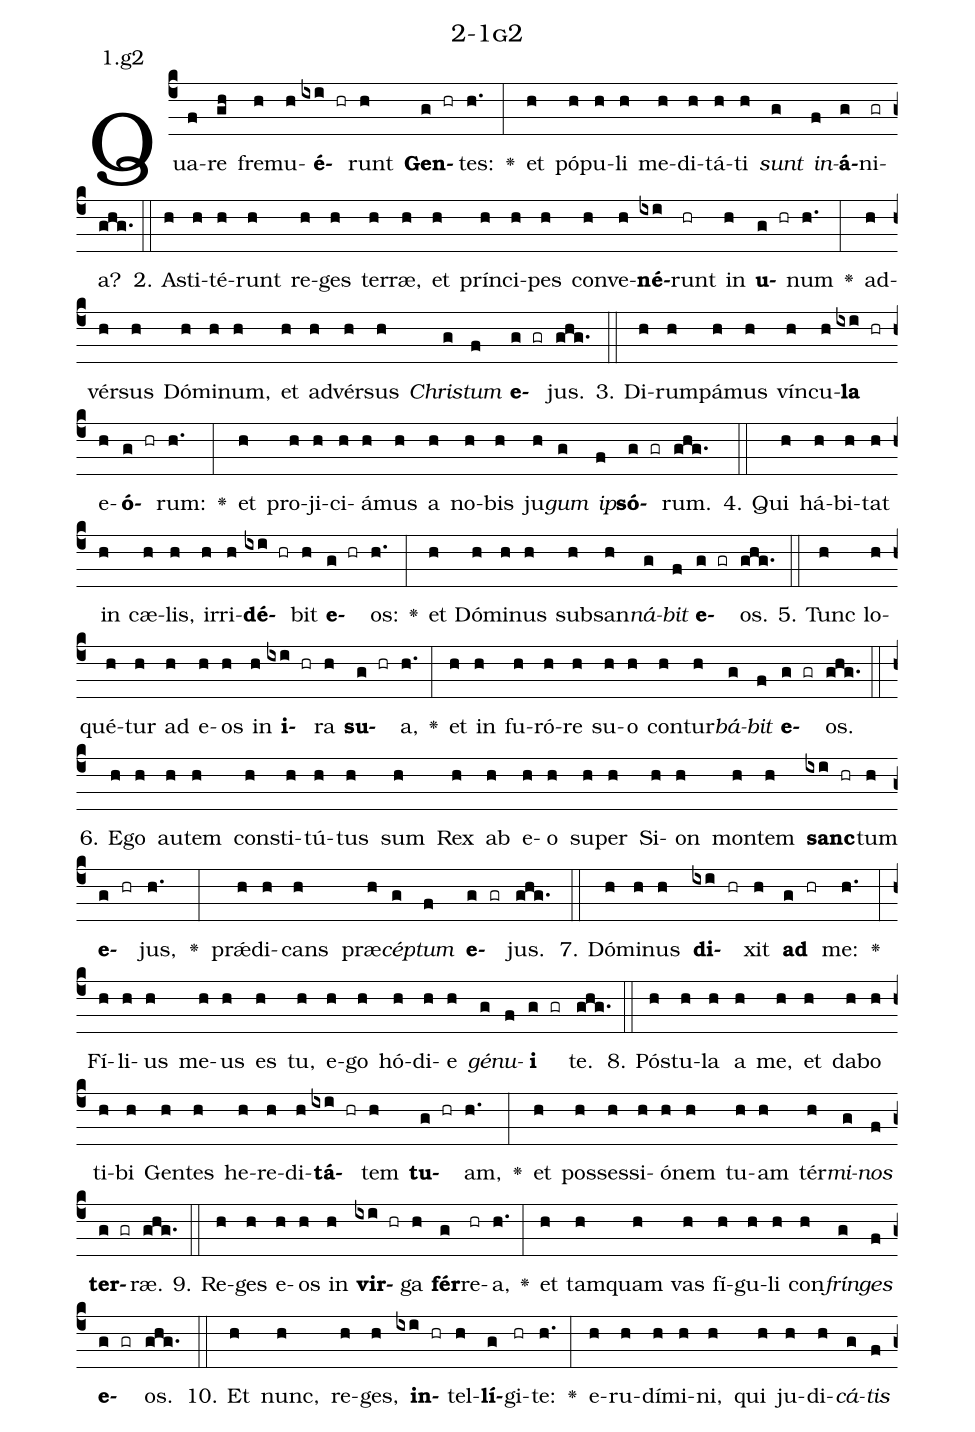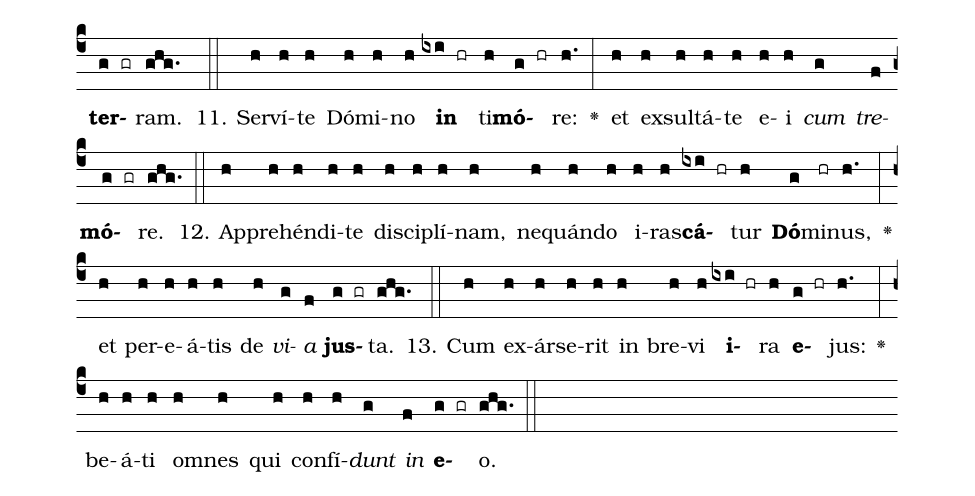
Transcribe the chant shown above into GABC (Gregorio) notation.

name: 2-1g2;
annotation: 1.g2;
%%
(c4)Qua(f)re(gh) fre(h)mu(h)<b>é</b>(ixi hr)runt(h) <b>Gen</b>(g hr)tes:(h.) <v>\greheightstar</v>(:) et(h) pó(h)pu(h)li(h) me(h)di(h)tá(h)ti(h) <i>sunt</i>(g) <i>in</i>(f)<b>á</b>(g)ni(gr)a?(ghg.) (::)
2. A(h)sti(h)té(h)runt(h) re(h)ges(h) ter(h)ræ,(h) et(h) prín(h)ci(h)pes(h) con(h)ve(h)<b>né</b>(ixi)runt(hr) in(h) <b>u</b>(g hr)num(h.) <v>\greheightstar</v>(:) ad(h)vér(h)sus(h) Dó(h)mi(h)num,(h) et(h) ad(h)vér(h)sus(h) <i>Chris</i>(g)<i>tum</i>(f) <b>e</b>(g gr)jus.(ghg.) (::)
3. Di(h)rum(h)pá(h)mus(h) vín(h)cu(h)<b>la</b>(ixi hr) e(h)<b>ó</b>(g hr)rum:(h.) <v>\greheightstar</v>(:) et(h) pro(h)ji(h)ci(h)á(h)mus(h) a(h) no(h)bis(h) ju(h)<i>gum</i>(g) <i>ip</i>(f)<b>só</b>(g gr)rum.(ghg.) (::)
4. Qui(h) há(h)bi(h)tat(h) in(h) cæ(h)lis,(h) ir(h)ri(h)<b>dé</b>(ixi hr)bit(h) <b>e</b>(g hr)os:(h.) <v>\greheightstar</v>(:) et(h) Dó(h)mi(h)nus(h) sub(h)san(h)<i>ná</i>(g)<i>bit</i>(f) <b>e</b>(g gr)os.(ghg.) (::)
5. Tunc(h) lo(h)qué(h)tur(h) ad(h) e(h)os(h) in(h) <b>i</b>(ixi hr)ra(h) <b>su</b>(g hr)a,(h.) <v>\greheightstar</v>(:) et(h) in(h) fu(h)ró(h)re(h) su(h)o(h) con(h)tur(h)<i>bá</i>(g)<i>bit</i>(f) <b>e</b>(g gr)os.(ghg.) (::)
6. E(h)go(h) au(h)tem(h) con(h)sti(h)tú(h)tus(h) sum(h) Rex(h) ab(h) e(h)o(h) su(h)per(h) Si(h)on(h) mon(h)tem(h) <b>sanc</b>(ixi hr)tum(h) <b>e</b>(g hr)jus,(h.) <v>\greheightstar</v>(:) prǽ(h)di(h)cans(h) præ(h)<i>cép</i>(g)<i>tum</i>(f) <b>e</b>(g gr)jus.(ghg.) (::)
7. Dó(h)mi(h)nus(h) <b>di</b>(ixi hr)xit(h) <b>ad</b>(g hr) me:(h.) <v>\greheightstar</v>(:) Fí(h)li(h)us(h) me(h)us(h) es(h) tu,(h) e(h)go(h) hó(h)di(h)e(h) <i>gé</i>(g)<i>nu</i>(f)<b>i</b>(g gr) te.(ghg.) (::)
8. Pós(h)tu(h)la(h) a(h) me,(h) et(h) da(h)bo(h) ti(h)bi(h) Gen(h)tes(h) he(h)re(h)di(h)<b>tá</b>(ixi hr)tem(h) <b>tu</b>(g hr)am,(h.) <v>\greheightstar</v>(:) et(h) pos(h)ses(h)si(h)ó(h)nem(h) tu(h)am(h) tér(h)<i>mi</i>(g)<i>nos</i>(f) <b>ter</b>(g gr)ræ.(ghg.) (::)
9. Re(h)ges(h) e(h)os(h) in(h) <b>vir</b>(ixi hr)ga(h) <b>fér</b>(g)re(hr)a,(h.) <v>\greheightstar</v>(:) et(h) tam(h)quam(h) vas(h) fí(h)gu(h)li(h) con(h)<i>frín</i>(g)<i>ges</i>(f) <b>e</b>(g gr)os.(ghg.) (::)
10. Et(h) nunc,(h) re(h)ges,(h) <b>in</b>(ixi hr)tel(h)<b>lí</b>(g)gi(hr)te:(h.) <v>\greheightstar</v>(:) e(h)ru(h)dí(h)mi(h)ni,(h) qui(h) ju(h)di(h)<i>cá</i>(g)<i>tis</i>(f) <b>ter</b>(g gr)ram.(ghg.) (::)
11. Ser(h)ví(h)te(h) Dó(h)mi(h)no(h) <b>in</b>(ixi hr) ti(h)<b>mó</b>(g hr)re:(h.) <v>\greheightstar</v>(:) et(h) ex(h)sul(h)tá(h)te(h) e(h)i(h) <i>cum</i>(g) <i>tre</i>(f)<b>mó</b>(g gr)re.(ghg.) (::)
12. Ap(h)pre(h)hén(h)di(h)te(h) di(h)sci(h)plí(h)nam,(h) ne(h)quán(h)do(h) i(h)ras(h)<b>cá</b>(ixi hr)tur(h) <b>Dó</b>(g)mi(hr)nus,(h.) <v>\greheightstar</v>(:) et(h) per(h)e(h)á(h)tis(h) de(h) <i>vi</i>(g)<i>a</i>(f) <b>jus</b>(g gr)ta.(ghg.) (::)
13. Cum(h) ex(h)ár(h)se(h)rit(h) in(h) bre(h)vi(h) <b>i</b>(ixi hr)ra(h) <b>e</b>(g hr)jus:(h.) <v>\greheightstar</v>(:) be(h)á(h)ti(h) om(h)nes(h) qui(h) con(h)fí(h)<i>dunt</i>(g) <i>in</i>(f) <b>e</b>(g gr)o.(ghg.) (::)
